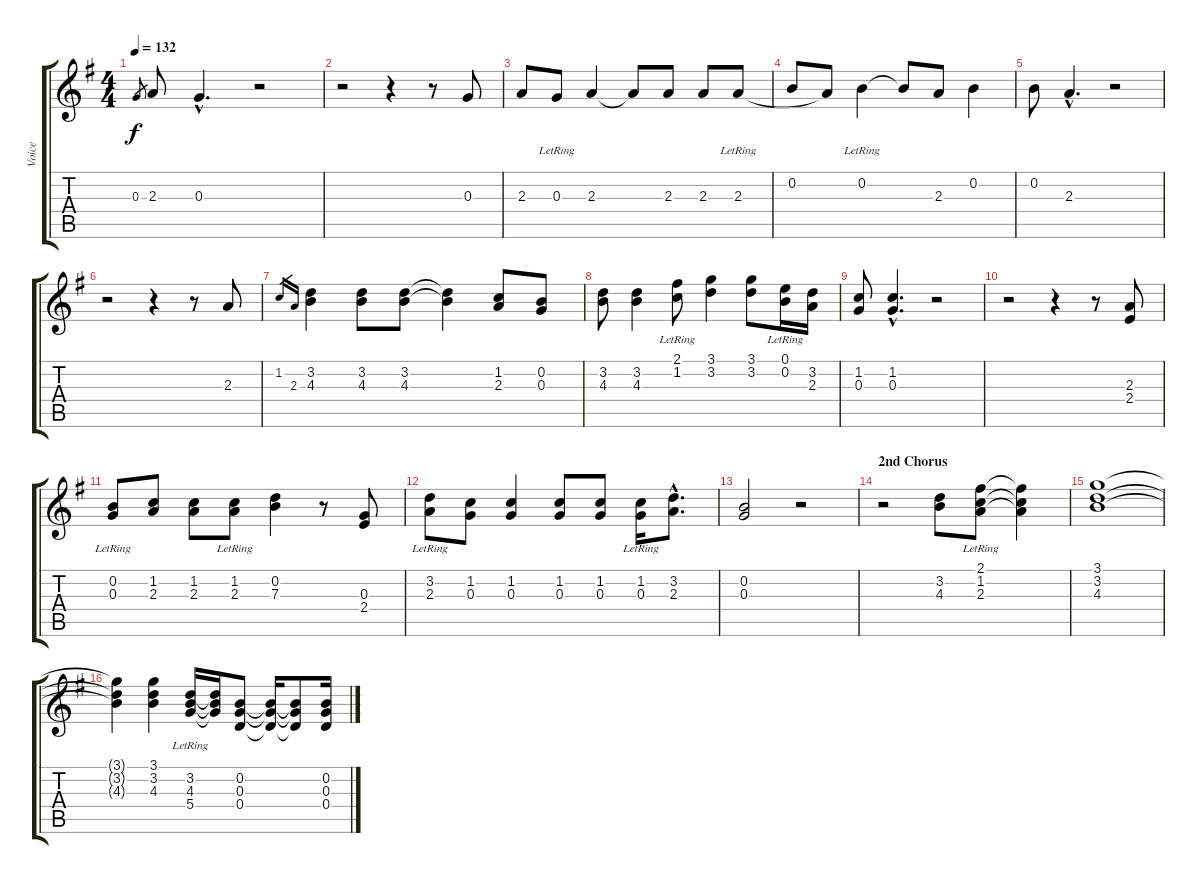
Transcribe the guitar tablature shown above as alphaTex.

\track ("Voice" "Voice") {instrument electricguitarjazz}
\staff {score tabs}
\tuning (E4 B3 G3 D3 A2 E2) {hide}
\ts (4 4)
\tempo 132
\clef g2
\ks g
0.3.8{gr dy f} 2.3.8 0.3{hac}.4{d} r.2 |
r.2 r.4 r.8 0.3.8 |
2.3.8 0.3{lr}.8 2.3.4 2.3{t}.8 2.3.8 2.3.8 2.3{lr}.8 |
0.2.8 2.3{t}.8 0.2{lr}.4 0.2{t}.8 2.3.8 0.2.4 |
0.2.8 2.3{hac}.4{d} r.2 |
r.2 r.4 r.8 2.3.8 |
1.2.16{gr} 2.3.16{gr} (3.2 4.3).4 (3.2 4.3).8 (3.2 4.3).8 (3.2{t} 4.3{t}).4 (1.2 2.3).8 (0.2 0.3).8 |
(3.2 4.3).8 (3.2 4.3).4 (2.1{lr} 1.2{lr}).8 (3.1 3.2).4 (3.1 3.2).8 (0.1{lr} 0.2{lr}).16 (3.2 2.3).16 |
(1.2 0.3).8 (1.2{hac} 0.3{hac}).4{d} r.2 |
r.2 r.4 r.8 (2.3 2.4).8 |
(0.2{lr} 0.3{lr}).8 (1.2 2.3).8 (1.2 2.3).8 (1.2{lr} 2.3{lr}).8 (0.2 7.3).4 r.8 (0.3 2.4).8 |
(3.2{lr} 2.3{lr}).8 (1.2 0.3).8 (1.2 0.3).4 (1.2 0.3).8 (1.2 0.3).8 (1.2{lr} 0.3{lr}).16 (3.2{hac} 2.3{hac}).8{d} |
(0.2 0.3).2 r.2 |
\section ("" "2nd Chorus")
r.2 (3.2 4.3).8 (2.1{lr} 1.2{lr} 2.3{lr}).8 (2.1{t} 1.2{t} 2.3{t}).4 |
(3.1 3.2 4.3).1 |
(3.1{t} 3.2{t} 4.3{t}).4 (3.1 3.2 4.3).4 (3.2{lr} 4.3{lr} 5.4{lr}).16 (3.2{t} 4.3{t} 5.4{t}).16 (0.2 0.3 0.4).8 (0.2{t} 0.3{t} 0.4{t}).16 (0.2{t} 0.3{t} 0.4{t}).8 (0.2 0.3 0.4).16
